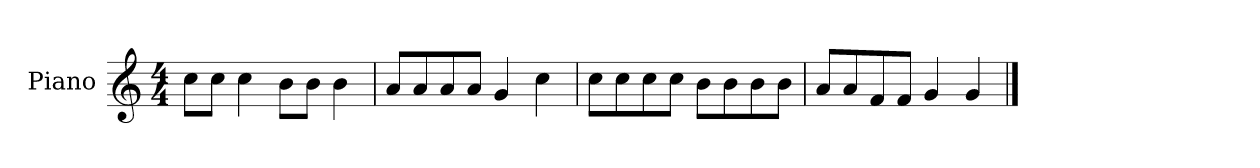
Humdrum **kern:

**kern
*part1
*staff1
*I"Piano
*I'P-no
*clefG2
*k[]
*M4/4
*MM90
=1
8cc\L
8cc\J
4cc\
8b\L
8b\J
4b\
=2
8a/L
8a/
8a/
8a/J
4g/
4cc\
=3
8cc\L
8cc\
8cc\
8cc\J
8b\L
8b\
8b\
8b\J
=4
8a/L
8a/
8f/
8f/J
4g/
4g/
==
*-
